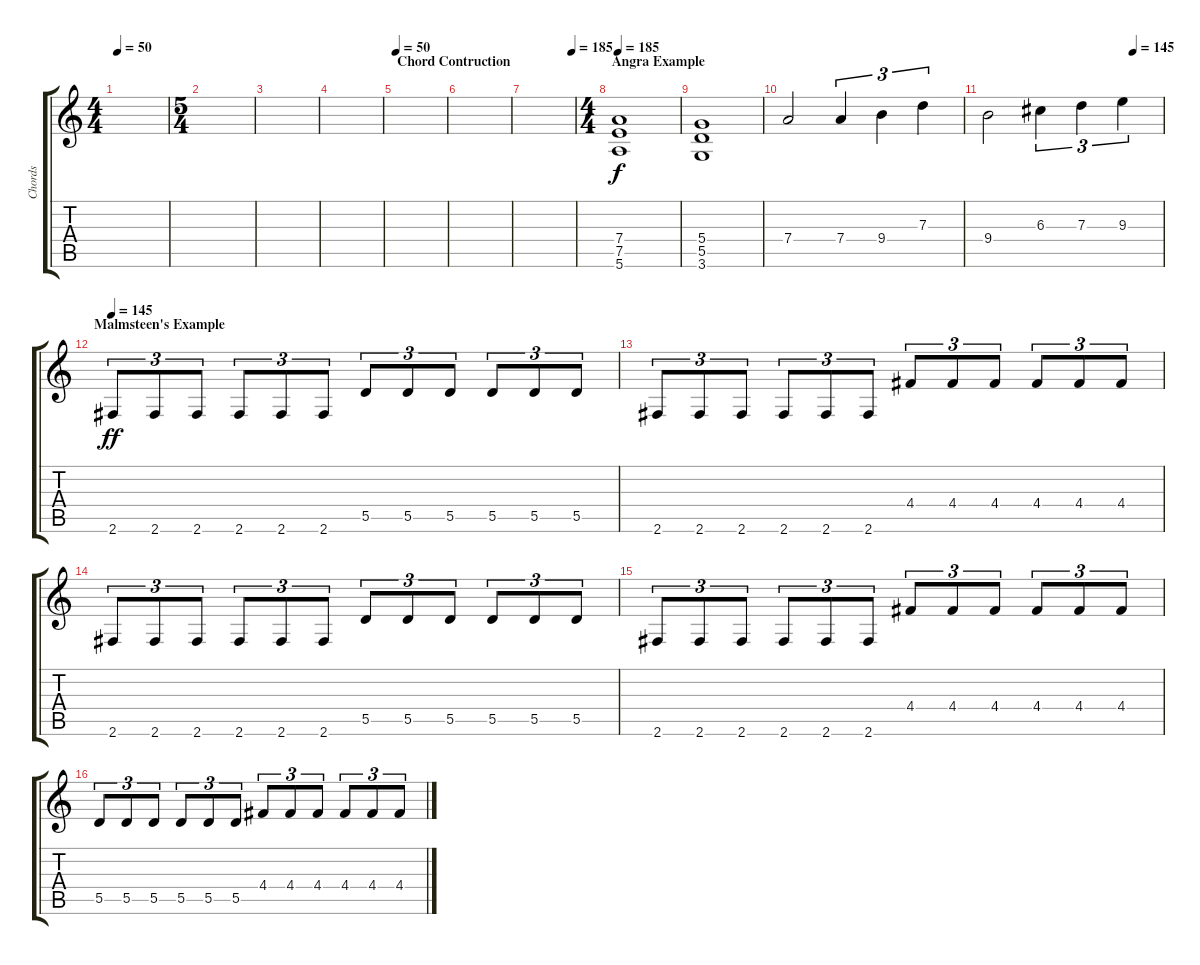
\track ("Chords" "Chords") {instrument overdrivenguitar}
\staff {score tabs}
\tuning (E4 B3 G3 D3 A2 E2) {hide}
\ts (4 4)
\tempo 50
\clef g2
\ks c
|
\ts (5 4)
|
|
|
\section ("" "Chord Contruction")
\tempo 50
|
|
\tempo (185 0.95)
|
\ts (4 4)
\section ("" "Angra Example")
\tempo 185
(7.4 7.5 5.6).1 |
(5.4 5.5 3.6).1 |
7.4.2 7.4.4{tu (3 2)} 9.4.4{tu (3 2)} 7.3.4{tu (3 2)} |
\tempo (145 0.8333333333333334)
9.4.2 6.3.4{tu (3 2)} 7.3.4{tu (3 2)} 9.3.4{tu (3 2)} |
\section ("" "Malmsteen's Example")
\tempo 145
2.6.8{tu (3 2) dy ff} 2.6.8{tu (3 2)} 2.6.8{tu (3 2)} 2.6.8{tu (3 2)} 2.6.8{tu (3 2)} 2.6.8{tu (3 2)} 5.5.8{tu (3 2)} 5.5.8{tu (3 2)} 5.5.8{tu (3 2)} 5.5.8{tu (3 2)} 5.5.8{tu (3 2)} 5.5.8{tu (3 2)} |
2.6.8{tu (3 2)} 2.6.8{tu (3 2)} 2.6.8{tu (3 2)} 2.6.8{tu (3 2)} 2.6.8{tu (3 2)} 2.6.8{tu (3 2)} 4.4.8{tu (3 2)} 4.4.8{tu (3 2)} 4.4.8{tu (3 2)} 4.4.8{tu (3 2)} 4.4.8{tu (3 2)} 4.4.8{tu (3 2)} |
2.6.8{tu (3 2)} 2.6.8{tu (3 2)} 2.6.8{tu (3 2)} 2.6.8{tu (3 2)} 2.6.8{tu (3 2)} 2.6.8{tu (3 2)} 5.5.8{tu (3 2)} 5.5.8{tu (3 2)} 5.5.8{tu (3 2)} 5.5.8{tu (3 2)} 5.5.8{tu (3 2)} 5.5.8{tu (3 2)} |
2.6.8{tu (3 2)} 2.6.8{tu (3 2)} 2.6.8{tu (3 2)} 2.6.8{tu (3 2)} 2.6.8{tu (3 2)} 2.6.8{tu (3 2)} 4.4.8{tu (3 2)} 4.4.8{tu (3 2)} 4.4.8{tu (3 2)} 4.4.8{tu (3 2)} 4.4.8{tu (3 2)} 4.4.8{tu (3 2)} |
5.5.8{tu (3 2)} 5.5.8{tu (3 2)} 5.5.8{tu (3 2)} 5.5.8{tu (3 2)} 5.5.8{tu (3 2)} 5.5.8{tu (3 2)} 4.4.8{tu (3 2)} 4.4.8{tu (3 2)} 4.4.8{tu (3 2)} 4.4.8{tu (3 2)} 4.4.8{tu (3 2)} 4.4.8{tu (3 2)}
